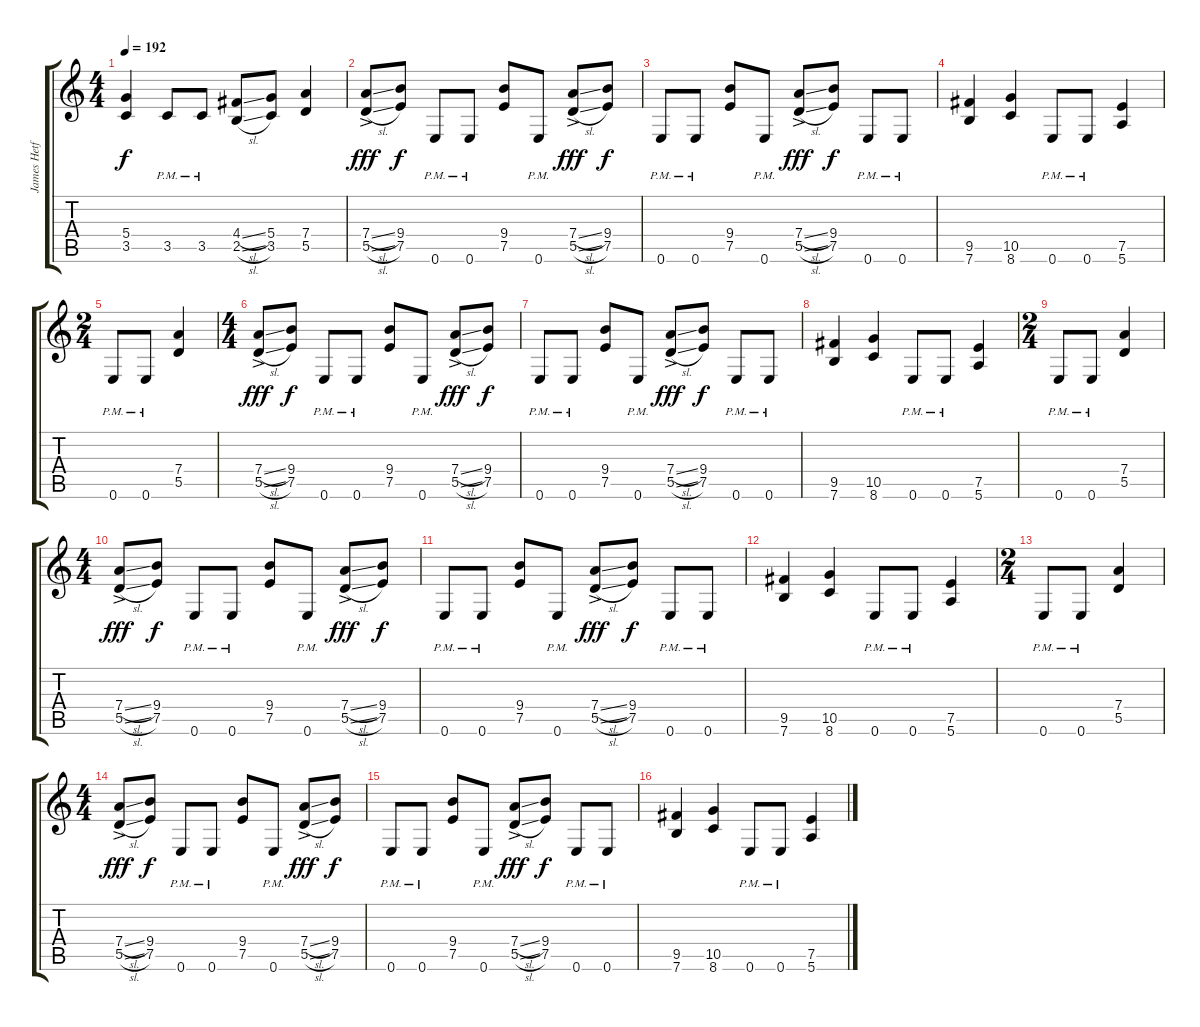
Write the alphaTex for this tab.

\track ("James Hetfield (Guitar)" "James Hetf") {instrument distortionguitar}
\staff {score tabs}
\tuning (E4 B3 G3 D3 A2 E2) {hide}
\ts (4 4)
\tempo 192
\clef g2
\ks c
(5.4{t} 3.5{t}).4{dy f} 3.5{pm}.8 3.5{pm}.8 (4.4{sl} 2.5{sl}).8 (5.4 3.5).8 (7.4 5.5).4 |
(7.4{sl ac} 5.5{sl ac}).8{dy fff} (9.4 7.5).8{dy f} 0.6{pm}.8 0.6{pm}.8 (9.4 7.5).8 0.6{pm}.8 (7.4{sl ac} 5.5{sl ac}).8{dy fff} (9.4 7.5).8{dy f} |
0.6{pm}.8 0.6{pm}.8 (9.4 7.5).8 0.6{pm}.8 (7.4{sl ac} 5.5{sl ac}).8{dy fff} (9.4 7.5).8{dy f} 0.6{pm}.8 0.6{pm}.8 |
(9.5 7.6).4 (10.5 8.6).4 0.6{pm}.8 0.6{pm}.8 (7.5 5.6).4 |
\ts (2 4)
0.6{pm}.8 0.6{pm}.8 (7.4 5.5).4 |
\ts (4 4)
(7.4{sl ac} 5.5{sl ac}).8{dy fff} (9.4 7.5).8{dy f} 0.6{pm}.8 0.6{pm}.8 (9.4 7.5).8 0.6{pm}.8 (7.4{sl ac} 5.5{sl ac}).8{dy fff} (9.4 7.5).8{dy f} |
0.6{pm}.8 0.6{pm}.8 (9.4 7.5).8 0.6{pm}.8 (7.4{sl ac} 5.5{sl ac}).8{dy fff} (9.4 7.5).8{dy f} 0.6{pm}.8 0.6{pm}.8 |
(9.5 7.6).4 (10.5 8.6).4 0.6{pm}.8 0.6{pm}.8 (7.5 5.6).4 |
\ts (2 4)
0.6{pm}.8 0.6{pm}.8 (7.4 5.5).4 |
\ts (4 4)
(7.4{sl ac} 5.5{sl ac}).8{dy fff} (9.4 7.5).8{dy f} 0.6{pm}.8 0.6{pm}.8 (9.4 7.5).8 0.6{pm}.8 (7.4{sl ac} 5.5{sl ac}).8{dy fff} (9.4 7.5).8{dy f} |
0.6{pm}.8 0.6{pm}.8 (9.4 7.5).8 0.6{pm}.8 (7.4{sl ac} 5.5{sl ac}).8{dy fff} (9.4 7.5).8{dy f} 0.6{pm}.8 0.6{pm}.8 |
(9.5 7.6).4 (10.5 8.6).4 0.6{pm}.8 0.6{pm}.8 (7.5 5.6).4 |
\ts (2 4)
0.6{pm}.8 0.6{pm}.8 (7.4 5.5).4 |
\ts (4 4)
(7.4{sl ac} 5.5{sl ac}).8{dy fff} (9.4 7.5).8{dy f} 0.6{pm}.8 0.6{pm}.8 (9.4 7.5).8 0.6{pm}.8 (7.4{sl ac} 5.5{sl ac}).8{dy fff} (9.4 7.5).8{dy f} |
0.6{pm}.8 0.6{pm}.8 (9.4 7.5).8 0.6{pm}.8 (7.4{sl ac} 5.5{sl ac}).8{dy fff} (9.4 7.5).8{dy f} 0.6{pm}.8 0.6{pm}.8 |
(9.5 7.6).4 (10.5 8.6).4 0.6{pm}.8 0.6{pm}.8 (7.5 5.6).4
